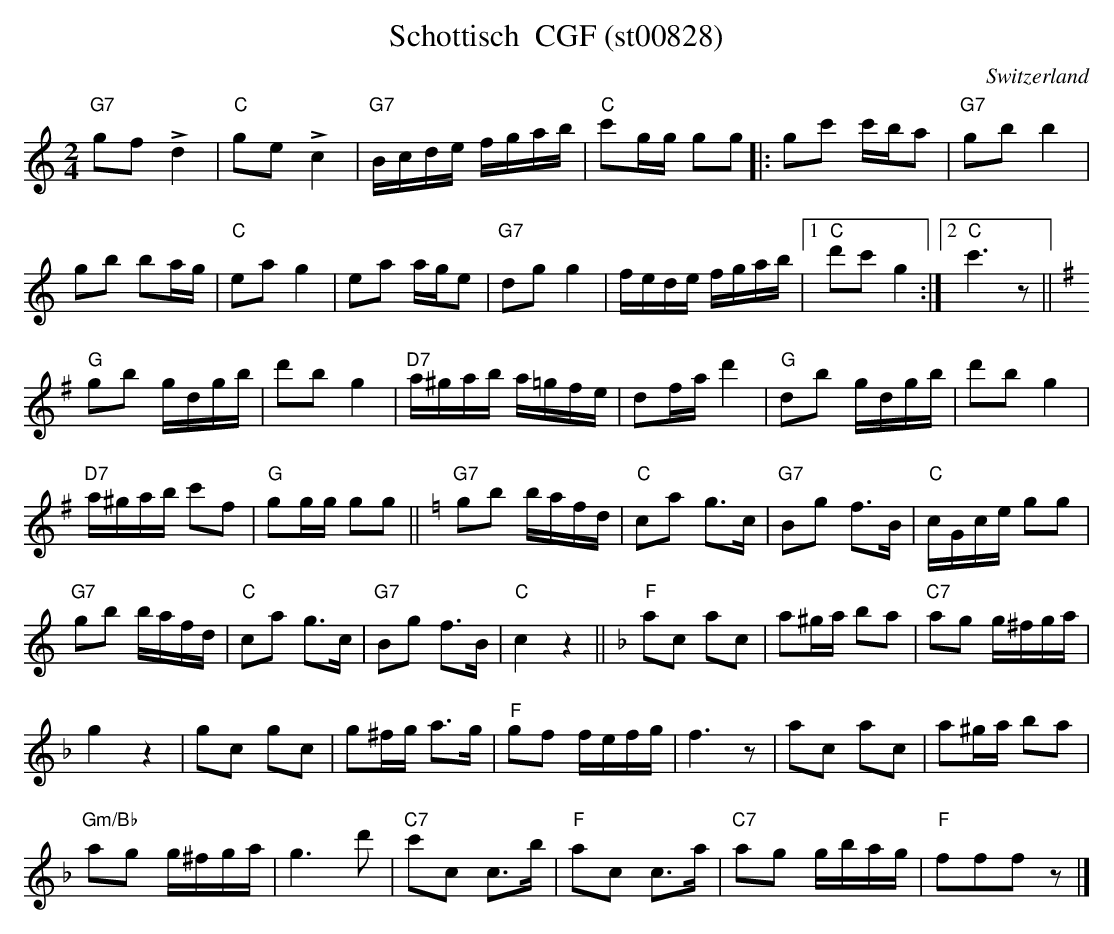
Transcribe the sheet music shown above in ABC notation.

X:1
T: Schottisch  CGF (st00828)
O:Switzerland
M:2/4
L:1/16
K:C major
"G7"g2f2 !>!d4 | "C"g2e2 !>!c4 | "G7"Bcde fgab | "C"c'2gg g2g2 |: g2c'2 c'ba2 | "G7"g2b2 b4 |
g2b2 b2ag | "C"e2a2g4 | e2a2 age2 | "G7"d2g2g4 | fede fgab |1 "C"d'2c'2g4 :|2 "C"c'6z2 || [K:G]
"G"g2b2 gdgb  | d'2b2g4 | "D7"a^gab a=gfe | d2fad'4 | "G"d2b2 gdgb | d'2b2g4 |
"D7"a^gab c'2f2 | "G"g2gg g2g2 || [K:C] "G7"g2b2 bafd | "C"c2a2 g3c | "G7"B2g2 f3B | "C"cGce g2g2 |
"G7"g2b2 bafd | "C"c2a2 g3c | "G7"B2g2 f3B | "C"c4z4 || [K:F] "F"a2c2 a2c2 | a2^ga b2a2 | "C7"a2g2 g^fga |
g4z4 | g2c2 g2c2 | g2^fg a3g | "F"g2f2 fefg | f6z2 | a2c2 a2c2 | a2^ga b2a2 |
"Gm/Bb"a2g2 g^fga | g6d'2 | "C7"c'2c2 c3b | "F"a2c2 c3a | "C7"a2g2 gbag | "F"f2f2f2z2 |]
